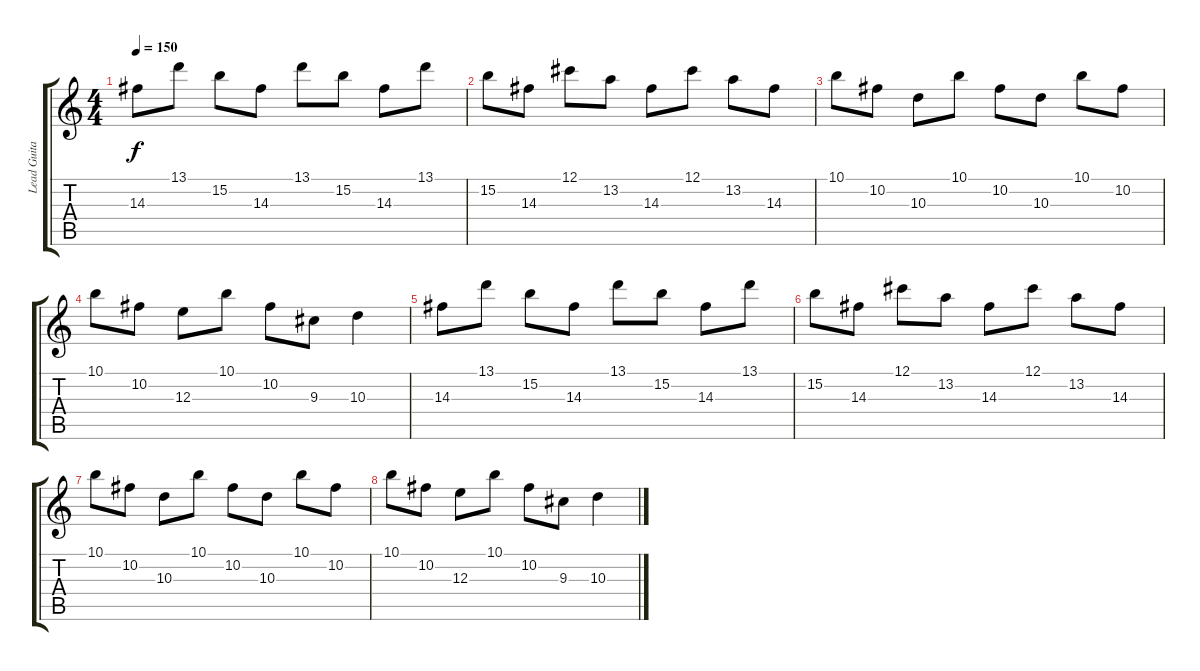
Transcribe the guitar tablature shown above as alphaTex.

\track ("Lead Guitar" "Lead Guita") {instrument distortionguitar}
\staff {score tabs}
\tuning (Db4 Ab3 E3 B2 Gb2 B1) {hide}
\ts (4 4)
\tempo 150
\clef g2
\ks c
14.3.8{dy f volume 4} 13.1.8 15.2.8 14.3.8 13.1.8 15.2.8 14.3.8 13.1.8 |
15.2.8 14.3.8 12.1.8 13.2.8 14.3.8 12.1.8 13.2.8 14.3.8 |
10.1.8 10.2.8 10.3.8 10.1.8 10.2.8 10.3.8 10.1.8 10.2.8 |
10.1.8 10.2.8 12.3.8 10.1.8 10.2.8 9.3.8 10.3.4 |
14.3.8{volume 0} 13.1.8 15.2.8 14.3.8 13.1.8 15.2.8 14.3.8 13.1.8 |
15.2.8 14.3.8 12.1.8 13.2.8 14.3.8 12.1.8 13.2.8 14.3.8 |
10.1.8 10.2.8 10.3.8 10.1.8 10.2.8 10.3.8 10.1.8 10.2.8 |
10.1.8 10.2.8 12.3.8 10.1.8 10.2.8 9.3.8 10.3.4
